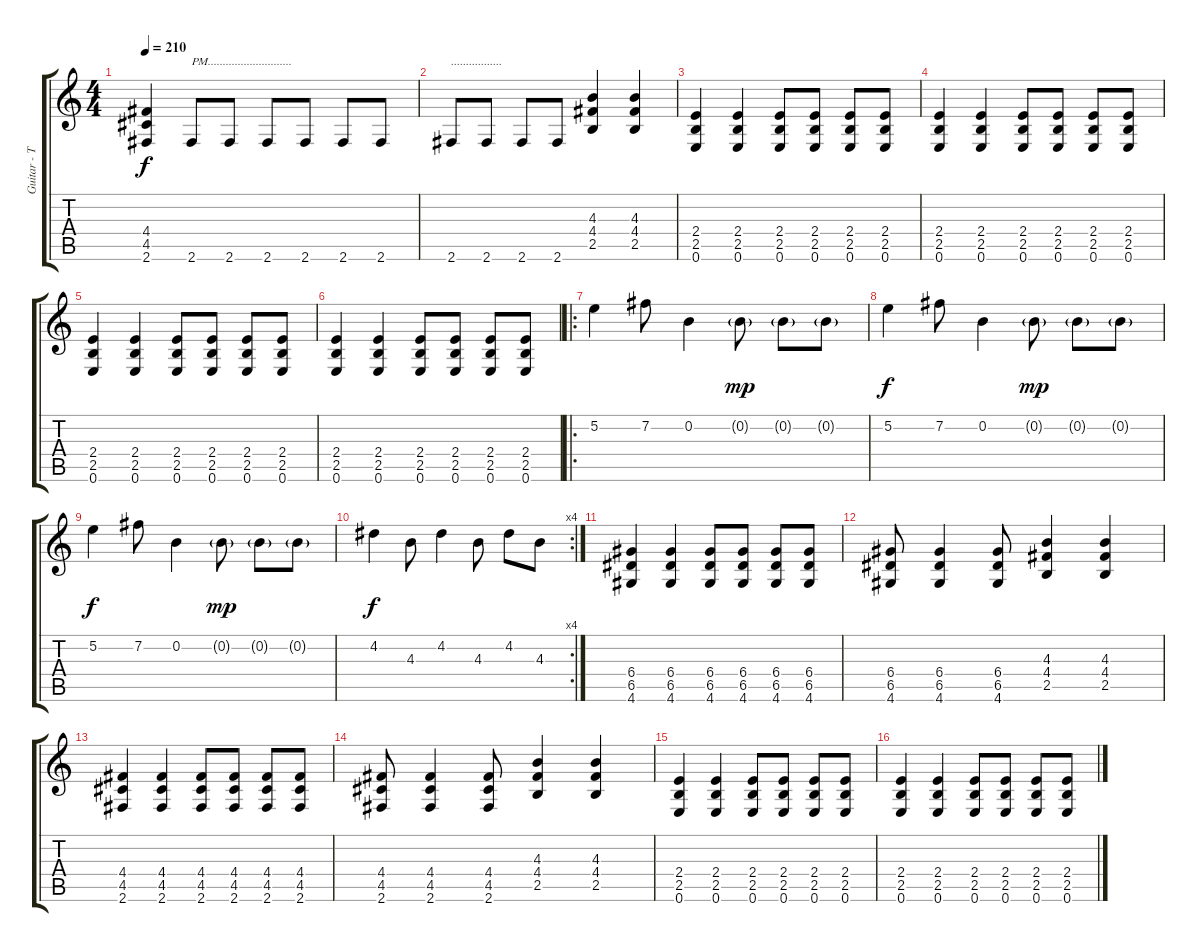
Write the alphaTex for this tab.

\track ("Guitar - Tom Mattew Delonge" "Guitar - T") {instrument distortionguitar}
\staff {score tabs}
\tuning (E4 B3 G3 D3 A2 E2) {hide}
\ts (4 4)
\tempo 210
\clef g2
\ks c
(4.4 4.5 2.6).4{dy f} 2.6.8{txt "PM............................"} 2.6.8 2.6.8 2.6.8 2.6.8 2.6.8 |
2.6.8{txt "................."} 2.6.8 2.6.8 2.6.8 (4.3 4.4 2.5).4 (4.3 4.4 2.5).4 |
(2.4 2.5 0.6).4 (2.4 2.5 0.6).4 (2.4 2.5 0.6).8 (2.4 2.5 0.6).8 (2.4 2.5 0.6).8 (2.4 2.5 0.6).8 |
(2.4 2.5 0.6).4 (2.4 2.5 0.6).4 (2.4 2.5 0.6).8 (2.4 2.5 0.6).8 (2.4 2.5 0.6).8 (2.4 2.5 0.6).8 |
(2.4 2.5 0.6).4 (2.4 2.5 0.6).4 (2.4 2.5 0.6).8 (2.4 2.5 0.6).8 (2.4 2.5 0.6).8 (2.4 2.5 0.6).8 |
(2.4 2.5 0.6).4 (2.4 2.5 0.6).4 (2.4 2.5 0.6).8 (2.4 2.5 0.6).8 (2.4 2.5 0.6).8 (2.4 2.5 0.6).8 |
\ro
5.2.4 7.2.8 0.2.4 0.2{g}.8{dy mp} 0.2{g}.8 0.2{g}.8 |
5.2.4{dy f} 7.2.8 0.2.4 0.2{g}.8{dy mp} 0.2{g}.8 0.2{g}.8 |
5.2.4{dy f} 7.2.8 0.2.4 0.2{g}.8{dy mp} 0.2{g}.8 0.2{g}.8 |
\rc 4
4.2.4{dy f} 4.3.8 4.2.4 4.3.8 4.2.8 4.3.8 |
(6.4 6.5 4.6).4 (6.4 6.5 4.6).4 (6.4 6.5 4.6).8 (6.4 6.5 4.6).8 (6.4 6.5 4.6).8 (6.4 6.5 4.6).8 |
(6.4 6.5 4.6).8 (6.4 6.5 4.6).4 (6.4 6.5 4.6).8 (4.3 4.4 2.5).4 (4.3 4.4 2.5).4 |
(4.4 4.5 2.6).4 (4.4 4.5 2.6).4 (4.4 4.5 2.6).8 (4.4 4.5 2.6).8 (4.4 4.5 2.6).8 (4.4 4.5 2.6).8 |
(4.4 4.5 2.6).8 (4.4 4.5 2.6).4 (4.4 4.5 2.6).8 (4.3 4.4 2.5).4 (4.3 4.4 2.5).4 |
(2.4 2.5 0.6).4 (2.4 2.5 0.6).4 (2.4 2.5 0.6).8 (2.4 2.5 0.6).8 (2.4 2.5 0.6).8 (2.4 2.5 0.6).8 |
(2.4 2.5 0.6).4 (2.4 2.5 0.6).4 (2.4 2.5 0.6).8 (2.4 2.5 0.6).8 (2.4 2.5 0.6).8 (2.4 2.5 0.6).8
